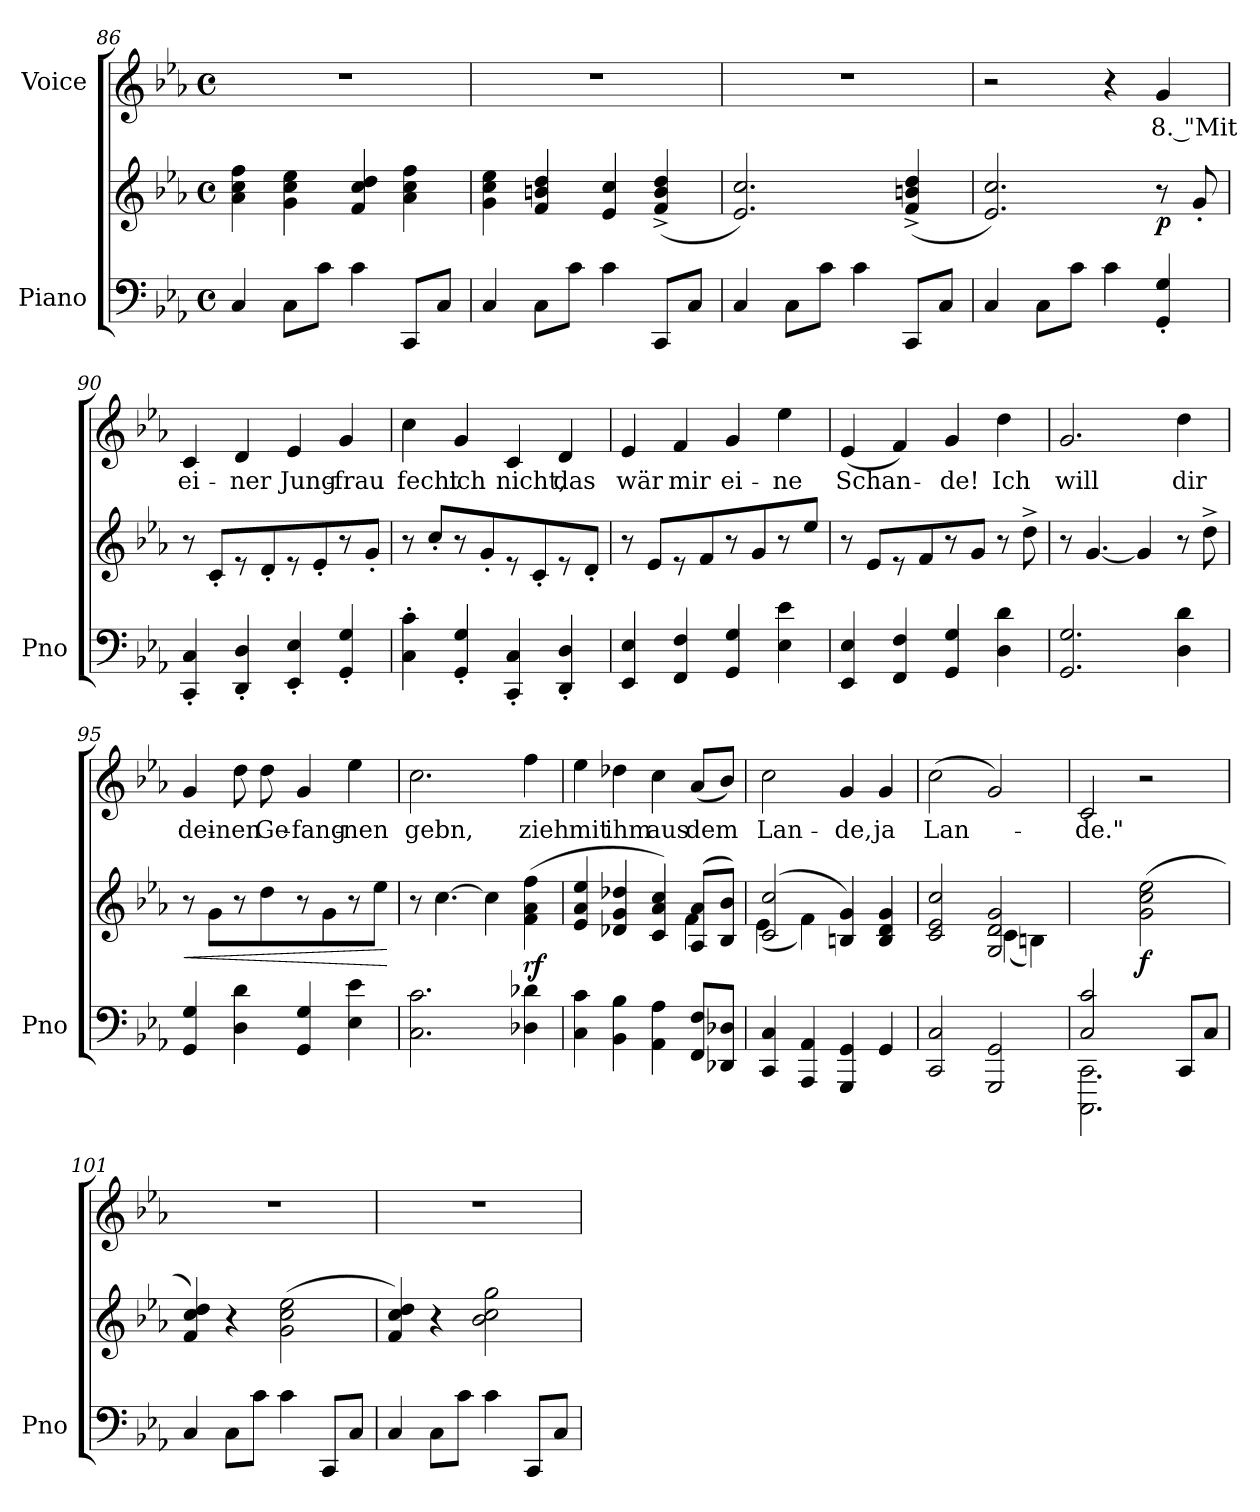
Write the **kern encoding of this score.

**kern	**kern	**dynam	**kern	**text
*part2	*part2	*part2	*part1	*part1
*staff3	*staff2	*staff2/3	*staff1	*staff1
*I"Piano	*	*	*I"Voice	*
*I'Pno	*	*	*	*
*clefF4	*clefG2	*	*clefG2	*
*k[b-e-a-]	*k[b-e-a-]	*	*k[b-e-a-]	*
*M4/4	*M4/4	*	*M4/4	*
*met(c)	*met(c)	*	*met(c)	*
=86	=86	=86	=86	=86
4C/	4a-\ 4cc\ 4ff\	.	1r	.
8C\L	4g\ 4cc\ 4ee-\	.	.	.
8c\J	.	.	.	.
4c\	4f/ 4cc/ 4dd/	.	.	.
8CC/L	4a-\ 4cc\ 4ff\	.	.	.
8C/J	.	.	.	.
=87	=87	=87	=87	=87
4C/	4g\ 4cc\ 4ee-\	.	1r	.
8C\L	4f/ 4bn/ 4dd/	.	.	.
8c\J	.	.	.	.
4c\	4e-/ 4cc/	.	.	.
8CC/L	(4f/^ 4b/^ 4dd/^	.	.	.
8C/J	.	.	.	.
!!LO:PB:g=z
=88	=88	=88	=88	=88
4C/	2.e-/ 2.cc/)	.	1r	.
8C\L	.	.	.	.
8c\J	.	.	.	.
4c\	.	.	.	.
8CC/L	(4f/^ 4bn/^ 4dd/^	.	.	.
8C/J	.	.	.	.
!!LO:LB:g=z
=89	=89	=89	=89	=89
4C/	2.e-/ 2.cc/)	.	2r	.
8C\L	.	.	.	.
8c\J	.	.	.	.
4c\	.	.	4r	.
!	!	!LO:DY:b	!	!LO:LY:b
4GG/' 4G/'	8r	p	4g/	8. "Mit
.	8g'/	.	.	.
=90	=90	=90	=90	=90
!	!	!	!	!LO:LY:b
4CC/' 4C/'	8r	.	4c/	ei-
.	8c'/L	.	.	.
!	!	!	!	!LO:LY:b
4DD/' 4D/'	8r	.	4d/	-ner
.	8d'/	.	.	.
!	!	!	!	!LO:LY:b
4EE-/' 4E-/'	8r	.	4e-/	Jung-
.	8e-'/	.	.	.
!	!	!	!	!LO:LY:b
4GG/' 4G/'	8r	.	4g/	-frau
.	8g'/J	.	.	.
=91	=91	=91	=91	=91
!	!	!	!	!LO:LY:b
4C\' 4c\'	8r	.	4cc\	fecht
.	8cc'/L	.	.	.
!	!	!	!	!LO:LY:b
4GG/' 4G/'	8r	.	4g/	ich
.	8g'/	.	.	.
!	!	!	!	!LO:LY:b
4CC/' 4C/'	8r	.	4c/	nicht,
.	8c'/	.	.	.
!	!	!	!	!LO:LY:b
4DD/' 4D/'	8r	.	4d/	das
.	8d'/J	.	.	.
=92	=92	=92	=92	=92
!	!	!	!	!LO:LY:b
4EE-/ 4E-/	8r	.	4e-/	wär
.	8e-/L	.	.	.
!	!	!	!	!LO:LY:b
4FF/ 4F/	8r	.	4f/	mir
.	8f/	.	.	.
!	!	!	!	!LO:LY:b
4GG/ 4G/	8r	.	4g/	ei-
.	8g/	.	.	.
!	!	!	!	!LO:LY:b
4E-\ 4e-\	8r	.	4ee-\	-ne
.	8ee-/J	.	.	.
!!LO:LB:g=z
=93	=93	=93	=93	=93
!	!	!	!	!LO:LY:b
4EE-/ 4E-/	8r	.	(4e-/	Schan-
.	8e-/L	.	.	.
4FF/ 4F/	8r	.	4f/)	.
.	8f/	.	.	.
!	!	!	!	!LO:LY:b
4GG/ 4G/	8r	.	4g/	-de!
.	8g/J	.	.	.
!	!	!	!	!LO:LY:b
4D\ 4d\	8r	.	4dd\	Ich
.	8dd^\	.	.	.
!!LO:PB:g=z
=94	=94	=94	=94	=94
!	!	!	!	!LO:LY:b
2.GG/ 2.G/	8r	.	2.g/	will
.	[4.g/	.	.	.
.	4g/]	.	.	.
!	!	!	!	!LO:LY:b
4D\ 4d\	8r	.	4dd\	dir
.	8dd^\	.	.	.
=95	=95	=95	=95	=95
!	!	!LO:HP:b	!	!LO:LY:b
4GG/ 4G/	8r	<	4g/	dei-
.	8g\L	.	.	.
!	!	!	!	!LO:LY:b
4D\ 4d\	8r	.	8dd\	-nen
!	!	!	!	!LO:LY:b
.	8dd\	.	8dd\	Ge-
!	!	!	!	!LO:LY:b
4GG/ 4G/	8r	.	4g/	-fang-
.	8g\	.	.	.
!	!	!	!	!LO:LY:b
4E-\ 4e-\	8r	.	4ee-\	-nen
.	8ee-\J	.	.	.
.	.	[	.	.
=96	=96	=96	=96	=96
!	!	!	!	!LO:LY:b
2.C\ 2.c\	8r	.	2.cc\	gebn,
.	[4.cc\	.	.	.
.	4cc\]	.	.	.
!	!	!LO:DY:b	!	!LO:LY:b
4D-X\ 4d-X\	(4f\ 4a-\ 4ff\	rf	4ff\	zieh
=97	=97	=97	=97	=97
*	*^	*	*	*
!	!	!	!	!	!LO:LY:b
4C\ 4c\	4e-/ 4a-/ 4ee-/	2.ryy	.	4ee-\	mit
!	!	!	!	!	!LO:LY:b
4BB-\ 4B-\	4d-X/ 4g/ 4dd-X/	.	.	4dd-X\	ihm
!	!	!	!	!	!LO:LY:b
4AA-\ 4A-\	4c/ 4a-/ 4cc/)	.	.	4cc\	aus
!	!	!	!	!	!LO:LY:b
8FF/ 8F/L	(8A-/ 8a-/L	4f\	.	(8a-/L	dem
8DD-X/ 8D-X/J	8B-/ 8b-/J)	.	.	8b-/J)	.
=98	=98	=98	=98	=98	=98
!	!	!	!	!	!LO:LY:b
4CC/ 4C/	(2c/ 2cc/	(4e-\	.	2cc\	Lan-
4AAA-/ 4AA-/	.	4f\)	.	.	.
!	!	!	!	!	!LO:LY:b
4GGG/ 4GG/	4Bn/ 4g/)	2ryy	.	4g/	-de,
!	!	!	!	!	!LO:LY:b
4GG/	4B/ 4d/ 4g/	.	.	4g/	ja
=99	=99	=99	=99	=99	=99
!	!	!	!	!	!LO:LY:b
2CC/ 2C/	2c/ 2e-/ 2cc/	2ryy	.	(2cc\	Lan-
2GGG/ 2GG/	2G/ 2d/ 2g/	(4c\	.	2g/)	.
.	.	4Bn\)	.	.	.
!!LO:LB:g=z
=100	=100	=100	=100	=100	=100
*^	*	*	*	*	*
!	!	!	!	!	!	!LO:LY:b
*	*	*v	*v	*	*	*
2C/ 2c/	2.CCC\ 2.CC\	2ryy	.	2c/	-de."
!	!	!	!LO:DY:b	!	!
2ryy	.	(2g\ 2cc\ 2ee-\	f	2r	.
.	8CC/L	.	.	.	.
.	8C/J	.	.	.	.
*v	*v	*	*	*	*
=101	=101	=101	=101	=101
4C/	4f/ 4cc/ 4dd/)	.	1r	.
8C\L	4r	.	.	.
8c\J	.	.	.	.
4c\	(2g\ 2cc\ 2ee-\	.	.	.
8CC/L	.	.	.	.
8C/J	.	.	.	.
=102	=102	=102	=102	=102
4C/	4f/ 4cc/ 4dd/)	.	1r	.
8C\L	4r	.	.	.
8c\J	.	.	.	.
4c\	2b-\ 2cc\ 2gg\	.	.	.
8CC/L	.	.	.	.
8C/J	.	.	.	.
=	=	=	=	=
*-	*-	*-	*-	*-
